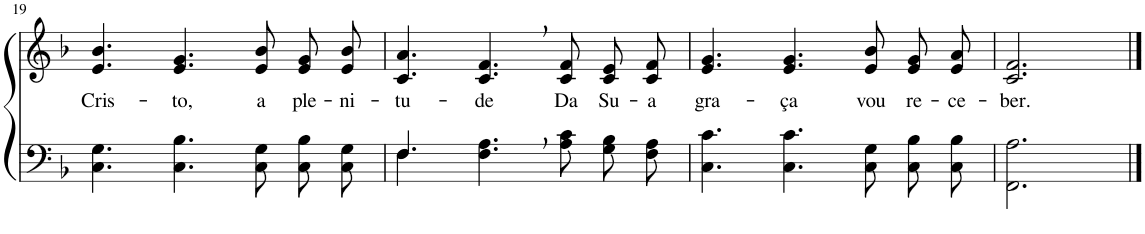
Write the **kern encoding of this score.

**kern	**kern	**text
*part2	*part1	*part1
*staff2	*staff1	*staff1
*I"Parte III e IV	*I"Parte I e II	*
!!LO:PB:g=z
*clefF4	*clefG2	*
*Trd-1c-2	*Trd-1c-2	*
*k[b-]	*k[b-]	*
*M9/8	*M9/8	*
=19	=19	=19
!	!	!LO:LY:b
4.C\ 4.G\	4.e/ 4.b-/	Cris-
!	!	!LO:LY:b
4.C\ 4.B-\	4.e/ 4.g/	-to,
!	!	!LO:LY:b
8C\ 8G\L	8e/ 8b-/L	a
!	!	!LO:LY:b
8C\ 8B-\	8e/ 8g/	ple-
!	!	!LO:LY:b
8C\ 8G\J	8e/ 8b-/J	-ni-
=20	=20	=20
*^	*	*
!	!	!	!LO:LY:b
4.F\	4.F/	4.c/ 4.a/	-tu-
!	!	!	!LO:LY:b
4.F\, 4.A\,	2.ryy	4.c/, 4.f/,	-de
!	!	!	!LO:LY:b
8A\ 8c\L	.	8c/ 8f/L	Da
!	!	!	!LO:LY:b
8G\ 8B-\	.	8c/ 8e/	Su-
!	!	!	!LO:LY:b
8F\ 8A\J	.	8c/ 8f/J	-a
*v	*v	*	*
=21	=21	=21
!	!	!LO:LY:b
4.C\ 4.c\	4.e/ 4.g/	gra-
!	!	!LO:LY:b
4.C\ 4.c\	4.e/ 4.g/	-ça
!	!	!LO:LY:b
8C\ 8G\L	8e/ 8b-/L	vou
!	!	!LO:LY:b
8C\ 8B-\	8e/ 8g/	re-
!	!	!LO:LY:b
8C\ 8B-\J	8e/ 8a/J	-ce-
=22	=22	=22
!	!	!LO:LY:b
2.FF\ 2.A\	2.c/ 2.f/	-ber.
==	==	==
*-	*-	*-
